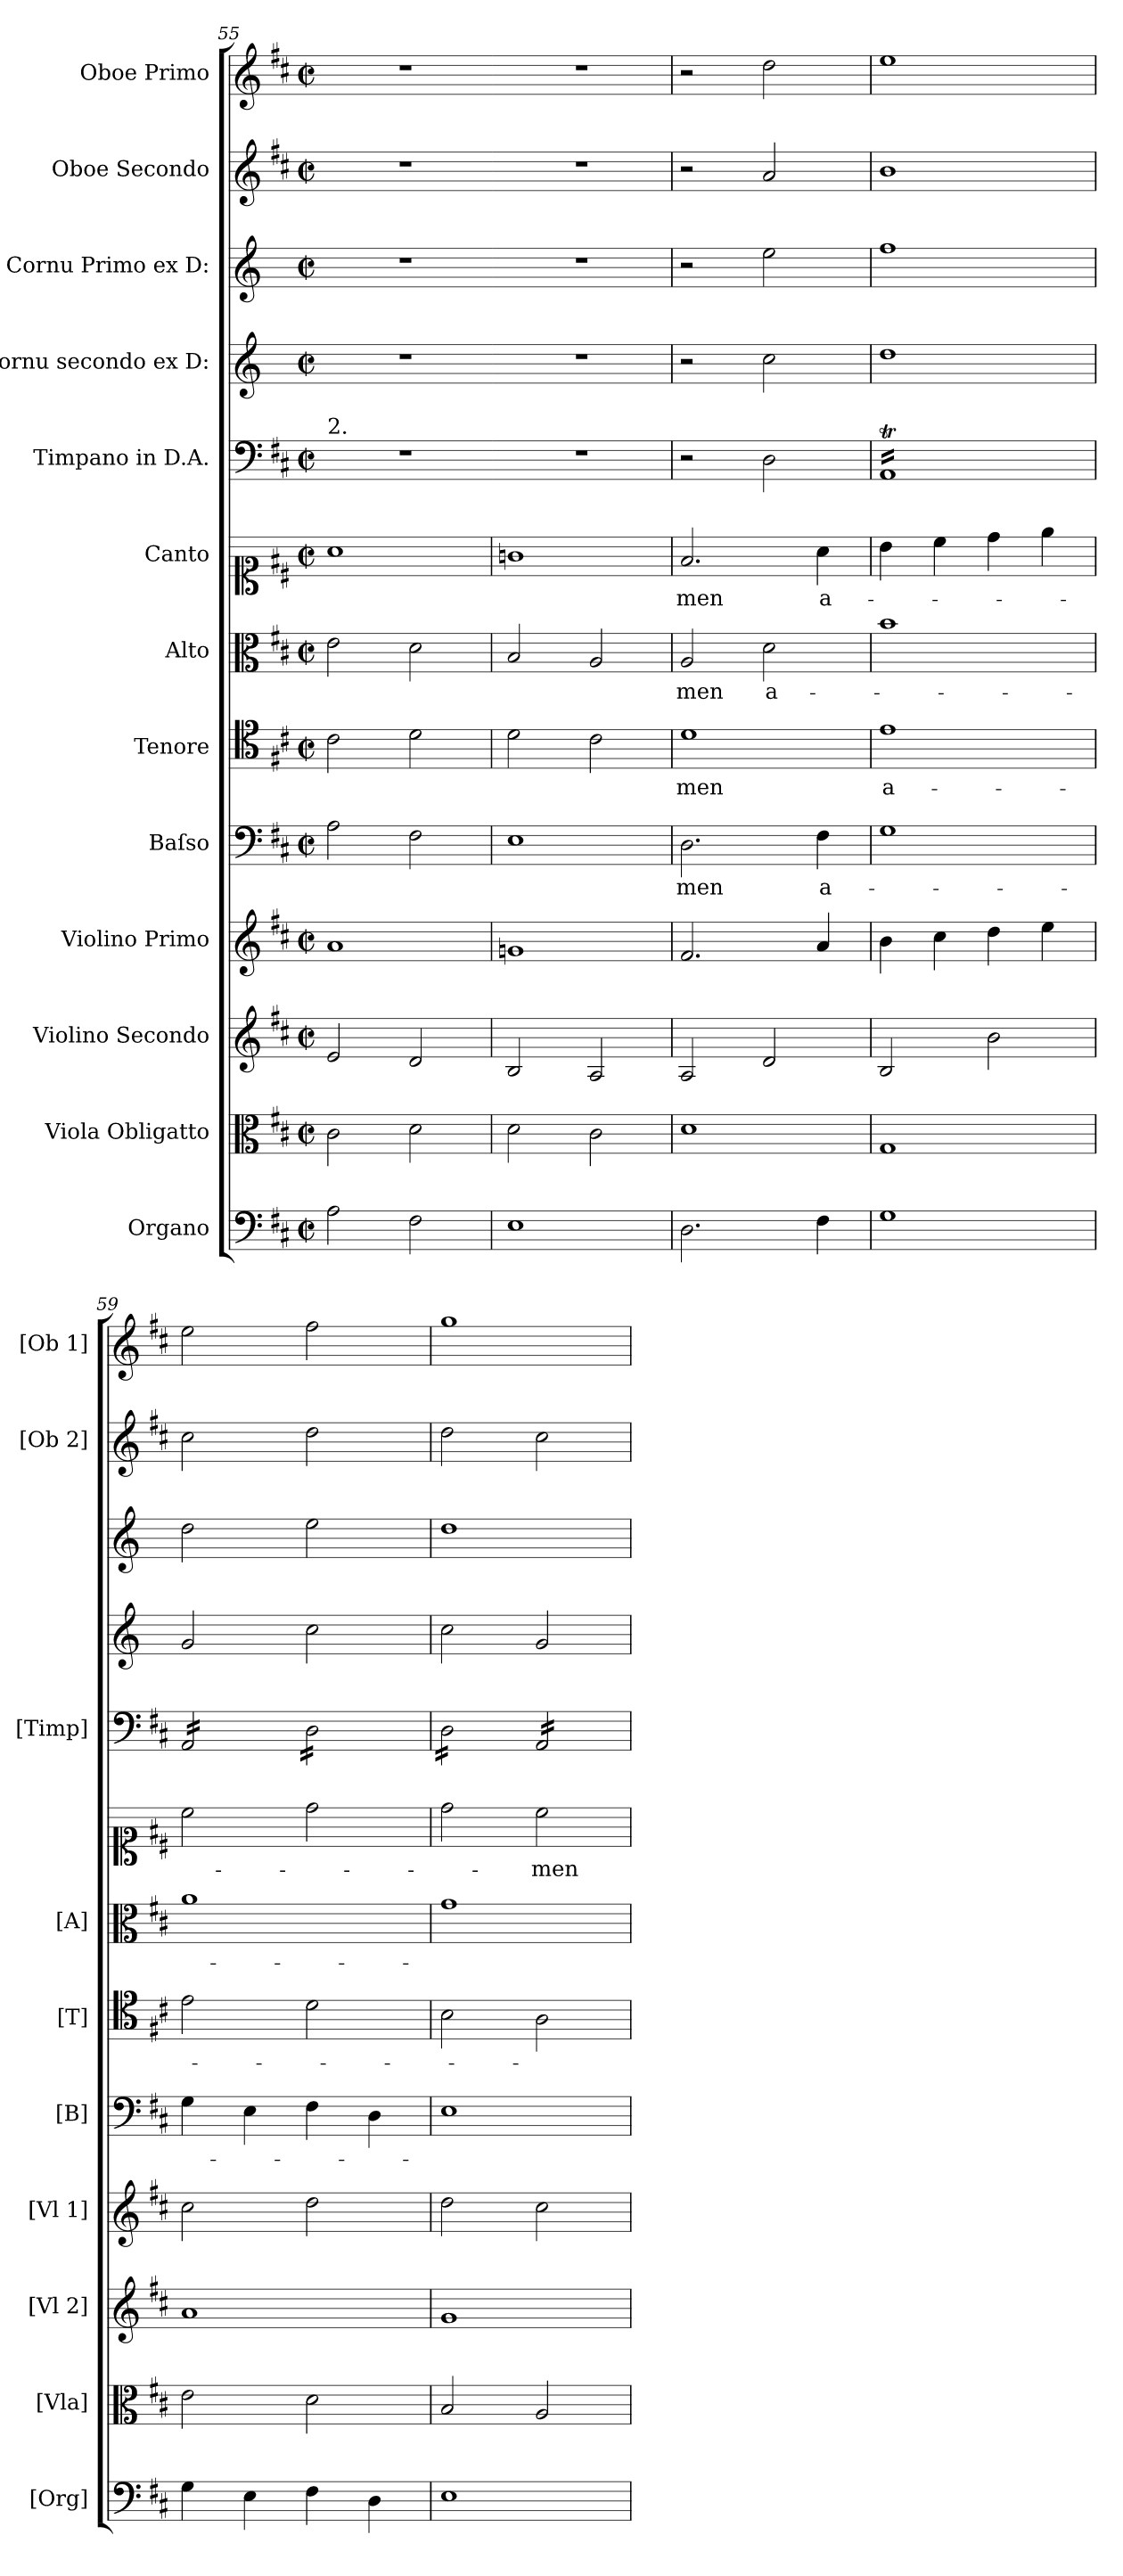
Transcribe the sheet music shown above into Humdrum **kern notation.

**kern	**kern	**kern	**kern	**kern	**text	**kern	**text	**kern	**text	**kern	**text	**kern	**kern	**kern	**kern	**kern
*part13	*part12	*part11	*part10	*part9	*part9	*part8	*part8	*part7	*part7	*part6	*part6	*part5	*part4	*part3	*part2	*part1
*staff13	*staff12	*staff11	*staff10	*staff9	*staff9	*staff8	*staff8	*staff7	*staff7	*staff6	*staff6	*staff5	*staff4	*staff3	*staff2	*staff1
*I"Organo	*I"Viola Obligatto	*I"Violino Secondo	*I"Violino Primo	*I"Baſso	*	*I"Tenore	*	*I"Alto	*	*I"Canto	*	*I"Timpano in D.A.	*I"Cornu secondo ex D:	*I"Cornu Primo ex D:	*I"Oboe Secondo	*I"Oboe Primo
*I'[Org]	*I'[Vla]	*I'[Vl 2]	*I'[Vl 1]	*I'[B]	*	*I'[T]	*	*I'[A]	*	*	*	*I'[Timp]	*	*	*I'[Ob 2]	*I'[Ob 1]
*clefF4	*clefC3	*clefG2	*clefG2	*clefF4	*	*clefC4	*	*clefC3	*	*clefC1	*	*clefF4	*clefG2	*clefG2	*clefG2	*clefG2
*	*	*	*	*	*	*	*	*	*	*	*	*	*ITrd6c10	*ITrd6c10	*	*
*k[f#c#]	*k[f#c#]	*k[f#c#]	*k[f#c#]	*k[f#c#]	*	*k[f#c#]	*	*k[f#c#]	*	*k[f#c#]	*	*k[f#c#]	*k[f#c#]	*k[f#c#]	*k[f#c#]	*k[f#c#]
*D:	*D:	*D:	*D:	*D:	*	*D:	*	*D:	*	*D:	*	*D:	*D:	*D:	*D:	*D:
*M2/2	*M2/2	*M2/2	*M2/2	*M2/2	*	*M2/2	*	*M2/2	*	*M2/2	*	*M2/2	*M2/2	*M2/2	*M2/2	*M2/2
*met(c|)	*met(c|)	*met(c|)	*met(c|)	*met(c|)	*	*met(c|)	*	*met(c|)	*	*met(c|)	*	*met(c|)	*met(c|)	*met(c|)	*met(c|)	*met(c|)
=55	=55	=55	=55	=55	=55	=55	=55	=55	=55	=55	=55	=55	=55	=55	=55	=55
!	!	!	!	!	!	!	!	!	!	!	!	!LO:TX:a:t=2.	!	!	!	!
2A\	2c#\	2e/	1a	2A\	.	2c#\	.	2e\	.	1a	.	1r	1r	1r	1r	1r
2F#\	2d\	2d/	.	2F#\	.	2d\	.	2d\	.	.	.	.	.	.	.	.
=56	=56	=56	=56	=56	=56-	=56	=56-	=56	=56-	=56	=56-	=56-	=56-	=56-	=56-	=56-
1E	2d\	2B/	1gn	1E	.	2d\	.	2B/	.	1gn	.	1r	1r	1r	1r	1r
.	2c#\	2A/	.	.	.	2c#\	.	2A/	.	.	.	.	.	.	.	.
=57	=57	=57	=57	=57	=57	=57	=57	=57	=57	=57	=57	=57	=57	=57	=57	=57
2.D\	1d	2A/	2.f#/	2.D\	-men	1d	-men	2A/	-men	2.f#/	-men	2r	2r	2r	2r	2r
.	.	2d/	.	.	.	.	.	2d\	a-	.	.	2D\	2d\	2f#\	2a/	2dd\
4F#\	.	.	4a/	4F#\	a-	.	.	.	.	4a\	a-	.	.	.	.	.
=58	=58	=58	=58	=58	=58	=58	=58	=58	=58	=58	=58	=58	=58	=58	=58	=58
*	*	*	*	*	*	*	*	*	*	*	*	*tremolo	*	*	*	*
1G	1G	2B/	4b\	1G	.	1e	a-	1b	.	4b\	.	16AATLL	1e	1g	1b	1ee
.	.	.	.	.	.	.	.	.	.	.	.	16AAT	.	.	.	.
.	.	.	.	.	.	.	.	.	.	.	.	16AAT	.	.	.	.
.	.	.	.	.	.	.	.	.	.	.	.	16AAT	.	.	.	.
.	.	.	4cc#\	.	.	.	.	.	.	4cc#\	.	16AAT	.	.	.	.
.	.	.	.	.	.	.	.	.	.	.	.	16AAT	.	.	.	.
.	.	.	.	.	.	.	.	.	.	.	.	16AAT	.	.	.	.
.	.	.	.	.	.	.	.	.	.	.	.	16AAT	.	.	.	.
.	.	2b\	4dd\	.	.	.	.	.	.	4dd\	.	16AAT	.	.	.	.
.	.	.	.	.	.	.	.	.	.	.	.	16AAT	.	.	.	.
.	.	.	.	.	.	.	.	.	.	.	.	16AAT	.	.	.	.
.	.	.	.	.	.	.	.	.	.	.	.	16AAT	.	.	.	.
.	.	.	4ee\	.	.	.	.	.	.	4ee\	.	16AAT	.	.	.	.
.	.	.	.	.	.	.	.	.	.	.	.	16AAT	.	.	.	.
.	.	.	.	.	.	.	.	.	.	.	.	16AAT	.	.	.	.
.	.	.	.	.	.	.	.	.	.	.	.	16AATJJ	.	.	.	.
=59	=59	=59	=59	=59	=59	=59	=59	=59	=59	=59	=59	=59	=59	=59	=59	=59
4G\	2e\	1a	2cc#\	4G\	.	2e\	.	1a	.	2cc#\	.	16AA/LL	2A/	2e\	2cc#\	2ee\
.	.	.	.	.	.	.	.	.	.	.	.	16AA/	.	.	.	.
.	.	.	.	.	.	.	.	.	.	.	.	16AA/	.	.	.	.
.	.	.	.	.	.	.	.	.	.	.	.	16AA/	.	.	.	.
4E\	.	.	.	4E\	.	.	.	.	.	.	.	16AA/	.	.	.	.
.	.	.	.	.	.	.	.	.	.	.	.	16AA/	.	.	.	.
.	.	.	.	.	.	.	.	.	.	.	.	16AA/	.	.	.	.
.	.	.	.	.	.	.	.	.	.	.	.	16AA/JJ	.	.	.	.
4F#\	2d\	.	2dd\	4F#\	.	2d\	.	.	.	2dd\	.	16D\LL	2d\	2f#\	2dd\	2ff#\
.	.	.	.	.	.	.	.	.	.	.	.	16D\	.	.	.	.
.	.	.	.	.	.	.	.	.	.	.	.	16D\	.	.	.	.
.	.	.	.	.	.	.	.	.	.	.	.	16D\	.	.	.	.
4D\	.	.	.	4D\	.	.	.	.	.	.	.	16D\	.	.	.	.
.	.	.	.	.	.	.	.	.	.	.	.	16D\	.	.	.	.
.	.	.	.	.	.	.	.	.	.	.	.	16D\	.	.	.	.
.	.	.	.	.	.	.	.	.	.	.	.	16D\JJ	.	.	.	.
=60	=60	=60	=60	=60	=60	=60	=60	=60	=60	=60	=60	=60	=60	=60	=60	=60
1E	2B/	1g	2dd\	1E	.	2B\	.	1g	.	2dd\	.	16D\LL	2d\	1e	2dd\	1gg
.	.	.	.	.	.	.	.	.	.	.	.	16D\	.	.	.	.
.	.	.	.	.	.	.	.	.	.	.	.	16D\	.	.	.	.
.	.	.	.	.	.	.	.	.	.	.	.	16D\	.	.	.	.
.	.	.	.	.	.	.	.	.	.	.	.	16D\	.	.	.	.
.	.	.	.	.	.	.	.	.	.	.	.	16D\	.	.	.	.
.	.	.	.	.	.	.	.	.	.	.	.	16D\	.	.	.	.
.	.	.	.	.	.	.	.	.	.	.	.	16D\JJ	.	.	.	.
.	2A/	.	2cc#\	.	.	2A\	.	.	.	2cc#\	-men	16AA/LL	2A/	.	2cc#\	.
.	.	.	.	.	.	.	.	.	.	.	.	16AA/	.	.	.	.
.	.	.	.	.	.	.	.	.	.	.	.	16AA/	.	.	.	.
.	.	.	.	.	.	.	.	.	.	.	.	16AA/	.	.	.	.
.	.	.	.	.	.	.	.	.	.	.	.	16AA/	.	.	.	.
.	.	.	.	.	.	.	.	.	.	.	.	16AA/	.	.	.	.
.	.	.	.	.	.	.	.	.	.	.	.	16AA/	.	.	.	.
.	.	.	.	.	.	.	.	.	.	.	.	16AA/JJ	.	.	.	.
*	*	*	*	*	*	*	*	*	*	*	*	*Xtremolo	*	*	*	*
=	=	=	=	=	=	=	=	=	=	=	=	=	=	=	=	=
*-	*-	*-	*-	*-	*-	*-	*-	*-	*-	*-	*-	*-	*-	*-	*-	*-
